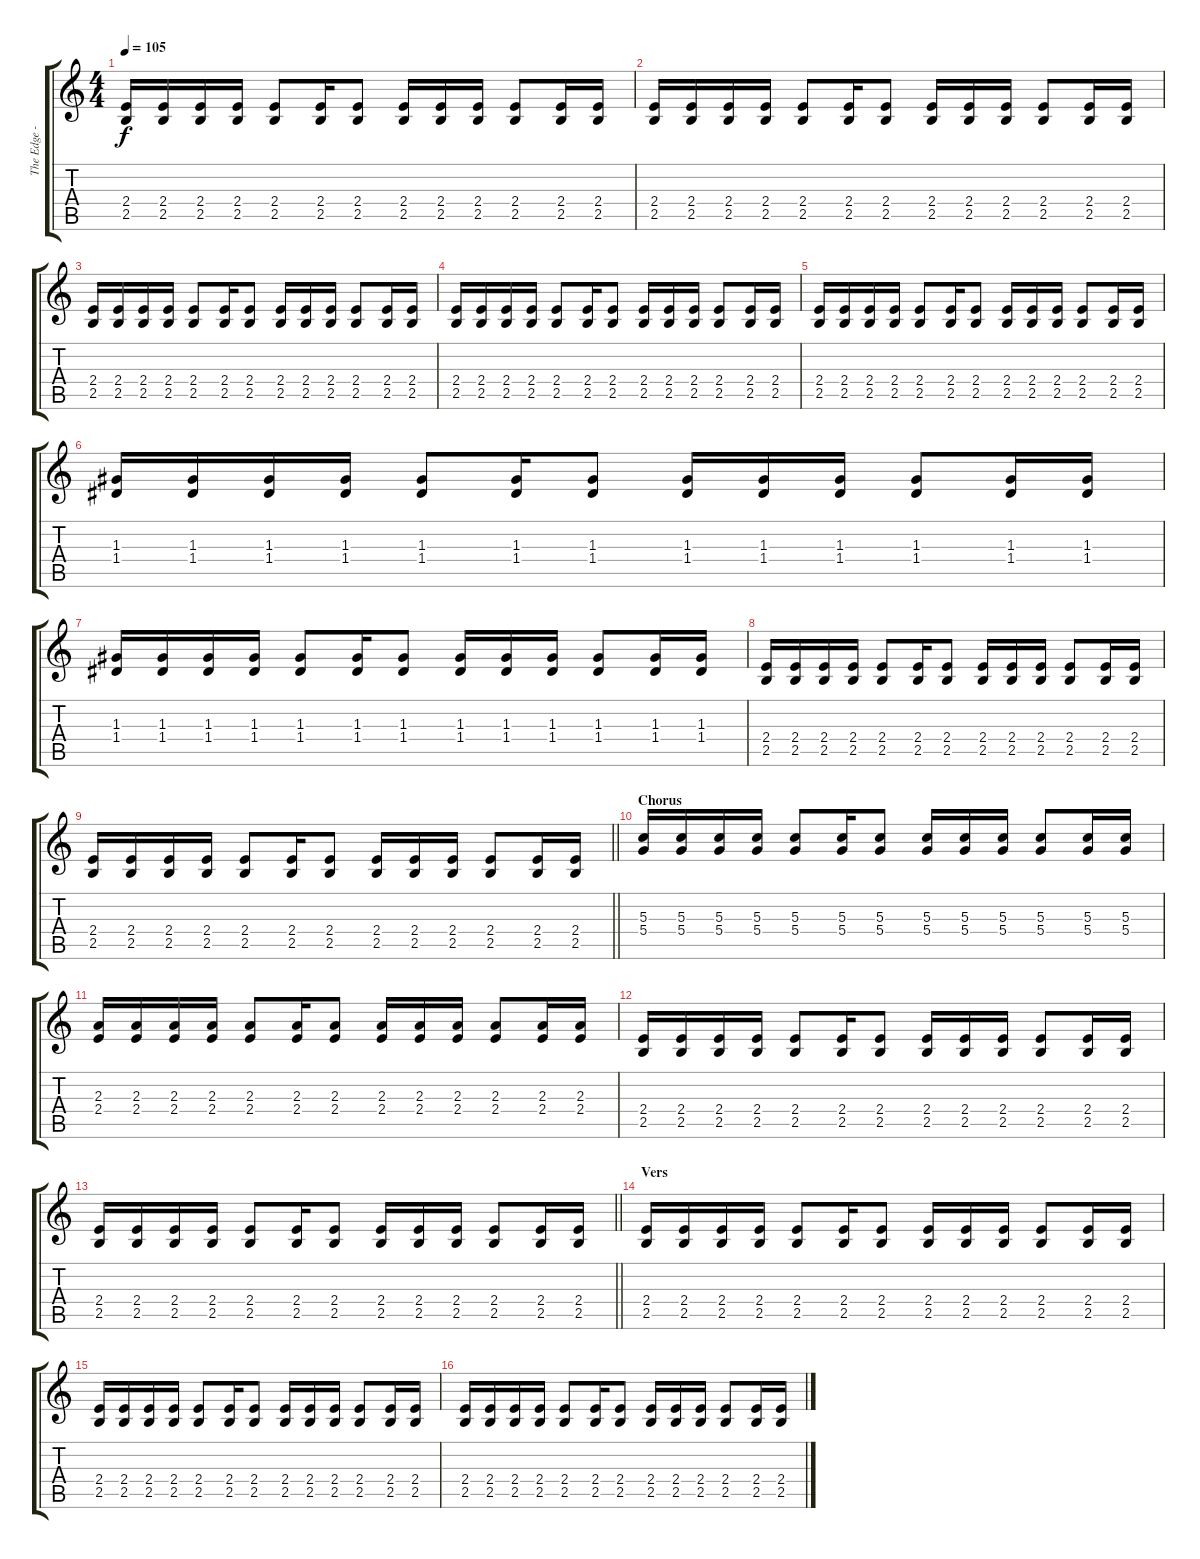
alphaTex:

\track ("The Edge - GII" "The Edge -") {instrument electricguitarclean}
\staff {score tabs}
\tuning (E4 B3 G3 D3 A2 E2) {hide}
\ts (4 4)
\tempo 105
\clef g2
\ks c
(2.4 2.5).16{dy f} (2.4 2.5).16 (2.4 2.5).16 (2.4 2.5).16 (2.4 2.5).8 (2.4 2.5).16 (2.4 2.5).8 (2.4 2.5).16 (2.4 2.5).16 (2.4 2.5).16 (2.4 2.5).8 (2.4 2.5).16 (2.4 2.5).16 |
(2.4 2.5).16 (2.4 2.5).16 (2.4 2.5).16 (2.4 2.5).16 (2.4 2.5).8 (2.4 2.5).16 (2.4 2.5).8 (2.4 2.5).16 (2.4 2.5).16 (2.4 2.5).16 (2.4 2.5).8 (2.4 2.5).16 (2.4 2.5).16 |
(2.4 2.5).16 (2.4 2.5).16 (2.4 2.5).16 (2.4 2.5).16 (2.4 2.5).8 (2.4 2.5).16 (2.4 2.5).8 (2.4 2.5).16 (2.4 2.5).16 (2.4 2.5).16 (2.4 2.5).8 (2.4 2.5).16 (2.4 2.5).16 |
(2.4 2.5).16 (2.4 2.5).16 (2.4 2.5).16 (2.4 2.5).16 (2.4 2.5).8 (2.4 2.5).16 (2.4 2.5).8 (2.4 2.5).16 (2.4 2.5).16 (2.4 2.5).16 (2.4 2.5).8 (2.4 2.5).16 (2.4 2.5).16 |
(2.4 2.5).16 (2.4 2.5).16 (2.4 2.5).16 (2.4 2.5).16 (2.4 2.5).8 (2.4 2.5).16 (2.4 2.5).8 (2.4 2.5).16 (2.4 2.5).16 (2.4 2.5).16 (2.4 2.5).8 (2.4 2.5).16 (2.4 2.5).16 |
(1.3 1.4).16 (1.3 1.4).16 (1.3 1.4).16 (1.3 1.4).16 (1.3 1.4).8 (1.3 1.4).16 (1.3 1.4).8 (1.3 1.4).16 (1.3 1.4).16 (1.3 1.4).16 (1.3 1.4).8 (1.3 1.4).16 (1.3 1.4).16 |
(1.3 1.4).16 (1.3 1.4).16 (1.3 1.4).16 (1.3 1.4).16 (1.3 1.4).8 (1.3 1.4).16 (1.3 1.4).8 (1.3 1.4).16 (1.3 1.4).16 (1.3 1.4).16 (1.3 1.4).8 (1.3 1.4).16 (1.3 1.4).16 |
(2.4 2.5).16 (2.4 2.5).16 (2.4 2.5).16 (2.4 2.5).16 (2.4 2.5).8 (2.4 2.5).16 (2.4 2.5).8 (2.4 2.5).16 (2.4 2.5).16 (2.4 2.5).16 (2.4 2.5).8 (2.4 2.5).16 (2.4 2.5).16 |
\barLineRight lightlight
(2.4 2.5).16 (2.4 2.5).16 (2.4 2.5).16 (2.4 2.5).16 (2.4 2.5).8 (2.4 2.5).16 (2.4 2.5).8 (2.4 2.5).16 (2.4 2.5).16 (2.4 2.5).16 (2.4 2.5).8 (2.4 2.5).16 (2.4 2.5).16 |
\section ("" "Chorus")
(5.3 5.4).16{instrument electricguitarclean} (5.3 5.4).16 (5.3 5.4).16 (5.3 5.4).16 (5.3 5.4).8 (5.3 5.4).16 (5.3 5.4).8 (5.3 5.4).16 (5.3 5.4).16 (5.3 5.4).16 (5.3 5.4).8 (5.3 5.4).16 (5.3 5.4).16 |
(2.3 2.4).16 (2.3 2.4).16 (2.3 2.4).16 (2.3 2.4).16 (2.3 2.4).8 (2.3 2.4).16 (2.3 2.4).8 (2.3 2.4).16 (2.3 2.4).16 (2.3 2.4).16 (2.3 2.4).8 (2.3 2.4).16 (2.3 2.4).16 |
(2.4 2.5).16 (2.4 2.5).16 (2.4 2.5).16 (2.4 2.5).16 (2.4 2.5).8 (2.4 2.5).16 (2.4 2.5).8 (2.4 2.5).16 (2.4 2.5).16 (2.4 2.5).16 (2.4 2.5).8 (2.4 2.5).16 (2.4 2.5).16 |
\barLineRight lightlight
(2.4 2.5).16 (2.4 2.5).16 (2.4 2.5).16 (2.4 2.5).16 (2.4 2.5).8 (2.4 2.5).16 (2.4 2.5).8 (2.4 2.5).16 (2.4 2.5).16 (2.4 2.5).16 (2.4 2.5).8 (2.4 2.5).16 (2.4 2.5).16 |
\section ("" "Vers")
(2.4 2.5).16{instrument electricguitarclean} (2.4 2.5).16 (2.4 2.5).16 (2.4 2.5).16 (2.4 2.5).8 (2.4 2.5).16 (2.4 2.5).8 (2.4 2.5).16 (2.4 2.5).16 (2.4 2.5).16 (2.4 2.5).8 (2.4 2.5).16 (2.4 2.5).16 |
(2.4 2.5).16 (2.4 2.5).16 (2.4 2.5).16 (2.4 2.5).16 (2.4 2.5).8 (2.4 2.5).16 (2.4 2.5).8 (2.4 2.5).16 (2.4 2.5).16 (2.4 2.5).16 (2.4 2.5).8 (2.4 2.5).16 (2.4 2.5).16 |
(2.4 2.5).16 (2.4 2.5).16 (2.4 2.5).16 (2.4 2.5).16 (2.4 2.5).8 (2.4 2.5).16 (2.4 2.5).8 (2.4 2.5).16 (2.4 2.5).16 (2.4 2.5).16 (2.4 2.5).8 (2.4 2.5).16 (2.4 2.5).16
